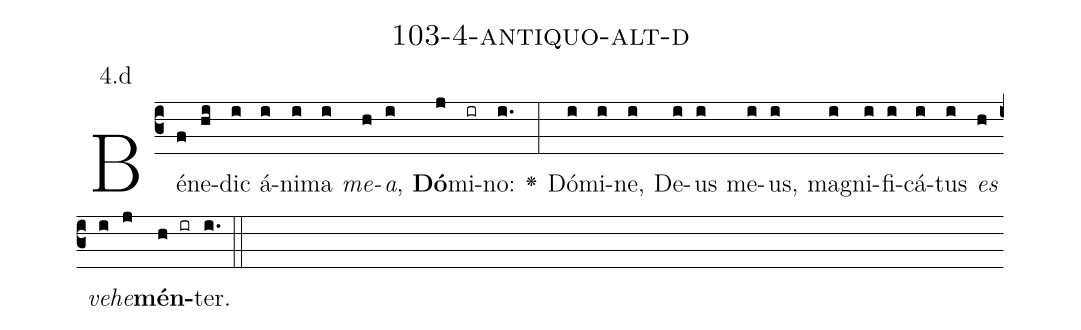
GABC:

name: 103-4-antiquo-alt-d;
annotation: 4.d;
%%
(c3)Bé(f)ne(hi)dic(i) á(i)ni(i)ma(i) <i>me</i>(h)<i>a</i>,(i) <b>Dó</b>(j)mi(ir)no:(i.) <v>\greheightstar</v>(:) Dó(i)mi(i)ne,(i) De(i)us(i) me(i)us,(i) ma(i)gni(i)fi(i)cá(i)tus(i) <i>es</i>(h) <i>ve</i>(i)<i>he</i>(j)<b>mén</b>(h ir)ter.(i.) (::)


%E(i) u(h) o(i) u(j) a(h) e.(i.) (::)
